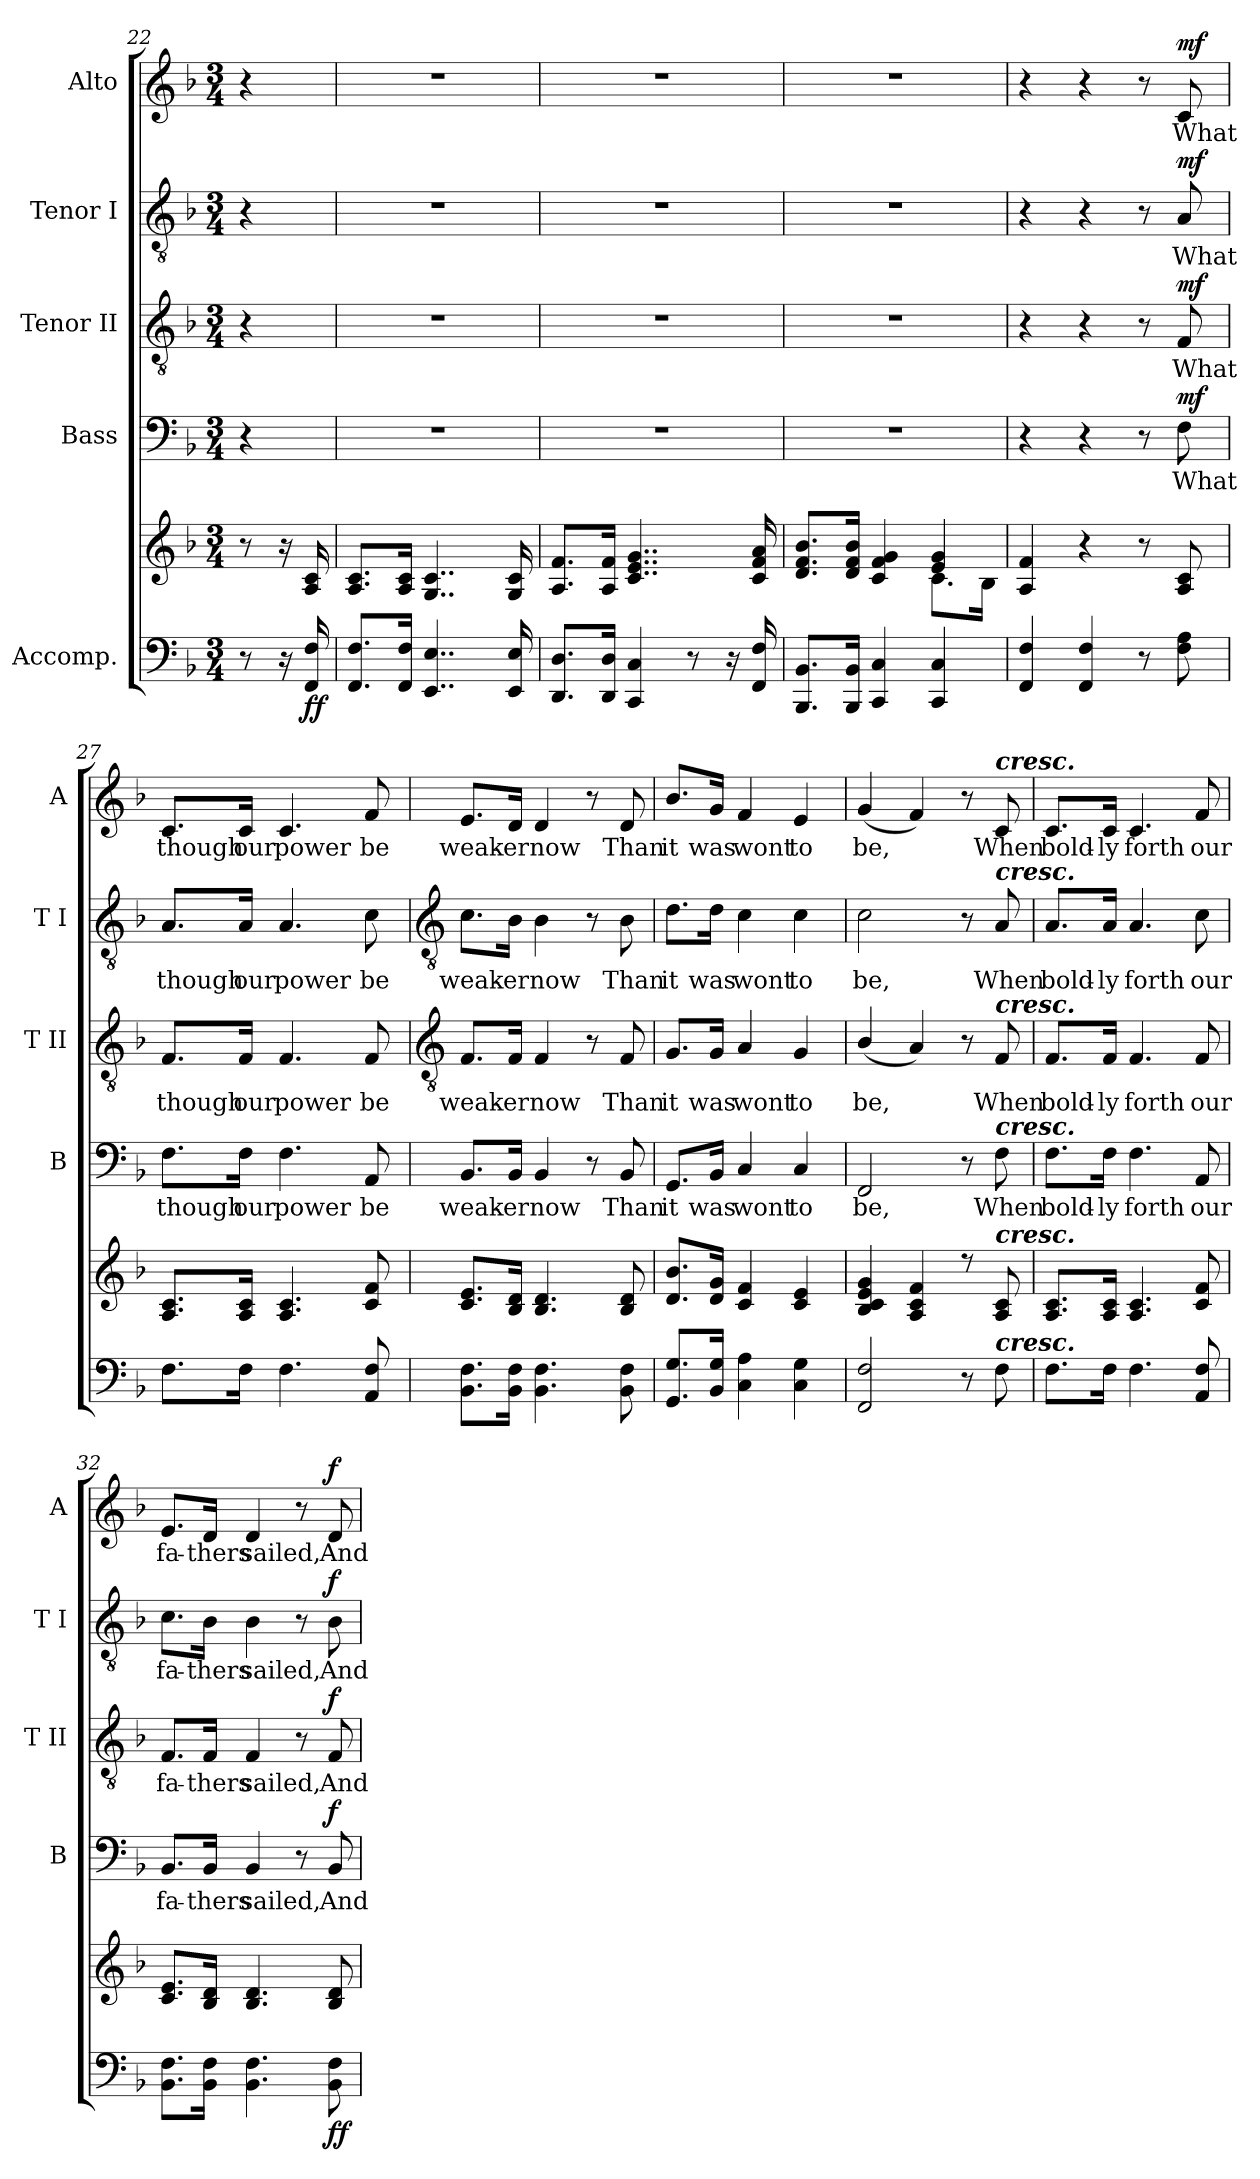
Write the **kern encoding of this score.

**kern	**kern	**dynam	**kern	**text	**dynam	**kern	**text	**dynam	**kern	**text	**dynam	**kern	**text	**dynam
*part5	*part5	*part5	*part4	*part4	*part4	*part3	*part3	*part3	*part2	*part2	*part2	*part1	*part1	*part1
*staff6	*staff5	*staff5/6	*staff4	*staff4	*staff4	*staff3	*staff3	*staff3	*staff2	*staff2	*staff2	*staff1	*staff1	*staff1
*I"Accomp.	*	*	*I"Bass	*	*	*I"Tenor II	*	*	*I"Tenor I	*	*	*I"Alto	*	*
*	*	*	*I'B	*	*	*I'T II	*	*	*I'T I	*	*	*I'A	*	*
!!LO:LB:g=z
*clefF4	*clefG2	*	*clefF4	*	*	*clefGv2	*	*	*clefGv2	*	*	*clefG2	*	*
*k[b-]	*k[b-]	*	*k[b-]	*	*	*k[b-]	*	*	*k[b-]	*	*	*k[b-]	*	*
*F:	*F:	*	*F:	*	*	*F:	*	*	*F:	*	*	*F:	*	*
*M3/4	*M3/4	*	*M3/4	*	*	*M3/4	*	*	*M3/4	*	*	*M3/4	*	*
=22	=22	=22	=22	=22	=22	=22	=22	=22	=22	=22	=22	=22	=22	=22
*	*^	*	*	*	*	*	*	*	*	*	*	*	*	*
8r	8r	4ryy	.	4r	.	.	4r	.	.	4r	.	.	4r	.	.
16r	16r	.	.	.	.	.	.	.	.	.	.	.	.	.	.
!	!	!	!LO:DY:b=2	!	!	!	!	!	!	!	!	!	!	!	!
!	!	!	!LO:DY:n=1:b	!	!	!	!	!	!	!	!	!	!	!	!
16FF 16F	16A 16c	.	f f	.	.	.	.	.	.	.	.	.	.	.	.
=23	=23	=23	=23	=23	=23	=23	=23	=23	=23	=23	=23	=23	=23	=23	=23
!	!	!LO:N:vis=1	!	!LO:N:vis=1	!	!	!LO:N:vis=1	!	!	!LO:N:vis=1	!	!	!LO:N:vis=1	!	!
8.FF 8.FL	8.A 8.cL	2.ryy	.	2.r	.	.	2.r	.	.	2.r	.	.	2.r	.	.
16FF 16FJ	16A 16cJ	.	.	.	.	.	.	.	.	.	.	.	.	.	.
4..EE 4..E	4..G 4..c	.	.	.	.	.	.	.	.	.	.	.	.	.	.
16EE 16E	16G 16c	.	.	.	.	.	.	.	.	.	.	.	.	.	.
=24	=24	=24	=24	=24	=24	=24	=24	=24	=24	=24	=24	=24	=24	=24	=24
!	!	!LO:N:vis=1	!	!LO:N:vis=1	!	!	!LO:N:vis=1	!	!	!LO:N:vis=1	!	!	!LO:N:vis=1	!	!
8.DD 8.DL	8.A 8.fL	2.ryy	.	2.r	.	.	2.r	.	.	2.r	.	.	2.r	.	.
16DD 16DJ	16A 16fJ	.	.	.	.	.	.	.	.	.	.	.	.	.	.
4CC 4C	4..c 4..e 4..g	.	.	.	.	.	.	.	.	.	.	.	.	.	.
8r	.	.	.	.	.	.	.	.	.	.	.	.	.	.	.
16r	.	.	.	.	.	.	.	.	.	.	.	.	.	.	.
16FF 16F	16c 16f 16a	.	.	.	.	.	.	.	.	.	.	.	.	.	.
=25	=25	=25	=25	=25	=25	=25	=25	=25	=25	=25	=25	=25	=25	=25	=25
!	!	!	!	!LO:N:vis=1	!	!	!LO:N:vis=1	!	!	!LO:N:vis=1	!	!	!LO:N:vis=1	!	!
8.BBB- 8.BB-L	8.d 8.f 8.b-L	4ryy	.	2.r	.	.	2.r	.	.	2.r	.	.	2.r	.	.
16BBB- 16BB-J	16d 16f 16b-J	.	.	.	.	.	.	.	.	.	.	.	.	.	.
4CC 4C	4c/ 4f/ 4g/	4ryy	.	.	.	.	.	.	.	.	.	.	.	.	.
4CC 4C	4e/ 4g/	8.c\L	.	.	.	.	.	.	.	.	.	.	.	.	.
.	.	16B-\J	.	.	.	.	.	.	.	.	.	.	.	.	.
=26	=26	=26	=26	=26	=26	=26	=26	=26	=26	=26	=26	=26	=26	=26	=26
4FF 4F	4A 4f	2ryy	.	4r	.	.	4r	.	.	4r	.	.	4r	.	.
4FF 4F	4r	.	.	4r	.	.	4r	.	.	4r	.	.	4r	.	.
8r	8r	8.ryy	.	8r	.	.	8r	.	.	8r	.	.	8r	.	.
!	!	!	!LO:DY:b=2	!	!LO:LY:b	!	!	!LO:LY:b	!	!	!LO:LY:b	!	!	!LO:LY:b	!
!	!	!	!LO:DY:n=1:b	!	!	!LO:DY:b	!	!	!LO:DY:b	!	!	!LO:DY:b	!	!	!LO:DY:b
8F\ 8A\	8A 8c	.	mf mf	8F	What	mf	8F	What	mf	8A	What	mf	8c	What	mf
.	.	16ryy	.	.	.	.	.	.	.	.	.	.	.	.	.
=27	=27	=27	=27	=27	=27	=27	=27	=27	=27	=27	=27	=27	=27	=27	=27
!	!	!	!	!	!LO:LY:b	!	!	!LO:LY:b	!	!	!LO:LY:b	!	!	!LO:LY:b	!
8.FL	8.A 8.cL	2ryy	.	8.F\L	though	.	8.F/L	though	.	8.A/L	though	.	8.c/L	though	.
!	!	!	!	!	!LO:LY:b	!	!	!LO:LY:b	!	!	!LO:LY:b	!	!	!LO:LY:b	!
16FJ	16A 16cJ	.	.	16F\Jk	our	.	16F/Jk	our	.	16A/Jk	our	.	16c/Jk	our	.
!	!	!	!	!	!LO:LY:b	!	!	!LO:LY:b	!	!	!LO:LY:b	!	!	!LO:LY:b	!
4.F	4.A 4.c	.	.	4.F	power	.	4.F	power	.	4.A	power	.	4.c	power	.
.	.	8.ryy	.	.	.	.	.	.	.	.	.	.	.	.	.
!	!	!	!	!	!LO:LY:b	!	!	!LO:LY:b	!	!	!LO:LY:b	!	!	!LO:LY:b	!
8AA 8F	8c/ 8f/	.	.	8AA	be	.	8F/	be	.	8c	be	.	8f/	be	.
.	.	16ryy	.	.	.	.	.	.	.	.	.	.	.	.	.
!!LO:LB:g=z
=28	=28	=28	=28	=28	=28	=28	=28	=28	=28	=28	=28	=28	=28	=28	=28
*	*	*	*	*	*	*	*clefGv2	*	*	*clefGv2	*	*	*	*	*
!	!	!	!	!	!LO:LY:b	!	!	!LO:LY:b	!	!	!LO:LY:b	!	!	!LO:LY:b	!
8.BB- 8.FL	8.c 8.eL	2.ryy	.	8.BB-/L	weak-	.	8.F/L	weak-	.	8.c\L	weak-	.	8.e/L	weak-	.
!	!	!	!	!	!LO:LY:b	!	!	!LO:LY:b	!	!	!LO:LY:b	!	!	!LO:LY:b	!
16BB- 16FJ	16B- 16dJ	.	.	16BB-/Jk	-er	.	16F/Jk	-er	.	16B-\Jk	-er	.	16d/Jk	-er	.
!	!	!	!	!	!LO:LY:b	!	!	!LO:LY:b	!	!	!LO:LY:b	!	!	!LO:LY:b	!
4.BB- 4.F	4.B- 4.d	.	.	4BB-	now	.	4F	now	.	4B-	now	.	4d	now	.
.	.	.	.	8r	.	.	8r	.	.	8r	.	.	8r	.	.
!	!	!	!	!	!LO:LY:b	!	!	!LO:LY:b	!	!	!LO:LY:b	!	!	!LO:LY:b	!
8BB- 8F	8B- 8d	.	.	8BB-	Than	.	8F	Than	.	8B-	Than	.	8d	Than	.
=29	=29	=29	=29	=29	=29	=29	=29	=29	=29	=29	=29	=29	=29	=29	=29
!	!	!LO:N:vis=1	!	!	!LO:LY:b	!	!	!LO:LY:b	!	!	!LO:LY:b	!	!	!LO:LY:b	!
8.GG 8.GL	8.d 8.b-L	2.ryy	.	8.GG/L	it	.	8.G/L	it	.	8.d\L	it	.	8.b-/L	it	.
!	!	!	!	!	!LO:LY:b	!	!	!LO:LY:b	!	!	!LO:LY:b	!	!	!LO:LY:b	!
16BB- 16GJ	16d 16gJ	.	.	16BB-/Jk	was	.	16G/Jk	was	.	16d\Jk	was	.	16g/Jk	was	.
!	!	!	!	!	!LO:LY:b	!	!	!LO:LY:b	!	!	!LO:LY:b	!	!	!LO:LY:b	!
4C 4A	4c/ 4f/	.	.	4C	wont	.	4A/	wont	.	4c	wont	.	4f/	wont	.
!	!	!	!	!	!LO:LY:b	!	!	!LO:LY:b	!	!	!LO:LY:b	!	!	!LO:LY:b	!
4C 4G	4c 4e	.	.	4C	to	.	4G	to	.	4c	to	.	4e	to	.
=30	=30	=30	=30	=30	=30	=30	=30	=30	=30	=30	=30	=30	=30	=30	=30
!	!	!LO:N:vis=1	!	!	!LO:LY:b	!	!	!LO:LY:b	!	!	!LO:LY:b	!	!	!LO:LY:b	!
2FF 2F	4B- 4c 4e 4g	2.ryy	.	2FF	be,	.	(<4B-/	be,	.	2c	be,	.	(<4g	be,	.
.	4A/ 4c/ 4f/	.	.	.	.	.	4A/)	.	.	.	.	.	4f/)	.	.
8r	8r	.	.	8r	.	.	8r	.	.	8r	.	.	8r	.	.
!	!	!	!	!	!	!	!	!	!	!	!	!	!LO:TX:a:Bi:t=cresc.	!	!
!	!	!	!	!	!	!	!	!	!	!LO:TX:a:Bi:t=cresc.	!	!	!	!	!
!	!	!	!	!	!	!	!LO:TX:a:Bi:t=cresc.	!	!	!	!	!	!	!	!
!	!	!	!	!LO:TX:a:Bi:t=cresc.	!	!	!	!	!	!	!	!	!	!	!
!	!LO:TX:a:Bi:t=cresc.	!	!	!	!	!	!	!	!	!	!	!	!	!	!
!LO:TX:a:Bi:t=cresc.	!	!	!	!	!	!	!	!	!	!	!	!	!	!	!
!	!	!	!	!	!LO:LY:b	!	!	!LO:LY:b	!	!	!LO:LY:b	!	!	!LO:LY:b	!
8F	8A 8c	.	.	8F	When	.	8F	When	.	8A	When	.	8c	When	.
=31	=31	=31	=31	=31	=31	=31	=31	=31	=31	=31	=31	=31	=31	=31	=31
!	!	!LO:N:vis=1	!	!	!LO:LY:b	!	!	!LO:LY:b	!	!	!LO:LY:b	!	!	!LO:LY:b	!
8.FL	8.A 8.cL	2.ryy	.	8.F\L	bold-	.	8.F/L	bold-	.	8.A/L	bold-	.	8.c/L	bold-	.
!	!	!	!	!	!LO:LY:b	!	!	!LO:LY:b	!	!	!LO:LY:b	!	!	!LO:LY:b	!
16FJ	16A 16cJ	.	.	16F\Jk	-ly	.	16F/Jk	-ly	.	16A/Jk	-ly	.	16c/Jk	-ly	.
!	!	!	!	!	!LO:LY:b	!	!	!LO:LY:b	!	!	!LO:LY:b	!	!	!LO:LY:b	!
4.F	4.A 4.c	.	.	4.F	forth	.	4.F	forth	.	4.A	forth	.	4.c	forth	.
!	!	!	!	!	!LO:LY:b	!	!	!LO:LY:b	!	!	!LO:LY:b	!	!	!LO:LY:b	!
8AA 8F	8c/ 8f/	.	.	8AA	our	.	8F	our	.	8c	our	.	8f/	our	.
=32	=32	=32	=32	=32	=32	=32	=32	=32	=32	=32	=32	=32	=32	=32	=32
!	!	!LO:N:vis=1	!	!	!LO:LY:b	!	!	!LO:LY:b	!	!	!LO:LY:b	!	!	!LO:LY:b	!
8.BB- 8.FL	8.c 8.eL	2.ryy	.	8.BB-/L	fa-	.	8.F/L	fa-	.	8.c\L	fa-	.	8.e/L	fa-	.
!	!	!	!	!	!LO:LY:b	!	!	!LO:LY:b	!	!	!LO:LY:b	!	!	!LO:LY:b	!
16BB- 16FJ	16B- 16dJ	.	.	16BB-/Jk	-thers	.	16F/Jk	-thers	.	16B-\Jk	-thers	.	16d/Jk	-thers	.
!	!	!	!	!	!LO:LY:b	!	!	!LO:LY:b	!	!	!LO:LY:b	!	!	!LO:LY:b	!
4.BB- 4.F	4.B- 4.d	.	.	4BB-	sailed,	.	4F	sailed,	.	4B-	sailed,	.	4d	sailed,	.
.	.	.	.	8r	.	.	8r	.	.	8r	.	.	8r	.	.
!	!	!	!LO:DY:b=2	!	!LO:LY:b	!	!	!LO:LY:b	!	!	!LO:LY:b	!	!	!LO:LY:b	!
!	!	!	!LO:DY:n=1:b	!	!	!LO:DY:b	!	!	!LO:DY:b	!	!	!LO:DY:b	!	!	!LO:DY:b
8BB- 8F	8B- 8d	.	f f	8BB-	And	f	8F	And	f	8B-	And	f	8d	And	f
*	*v	*v	*	*	*	*	*	*	*	*	*	*	*	*	*
=	=	=	=	=	=	=	=	=	=	=	=	=	=	=
*-	*-	*-	*-	*-	*-	*-	*-	*-	*-	*-	*-	*-	*-	*-
